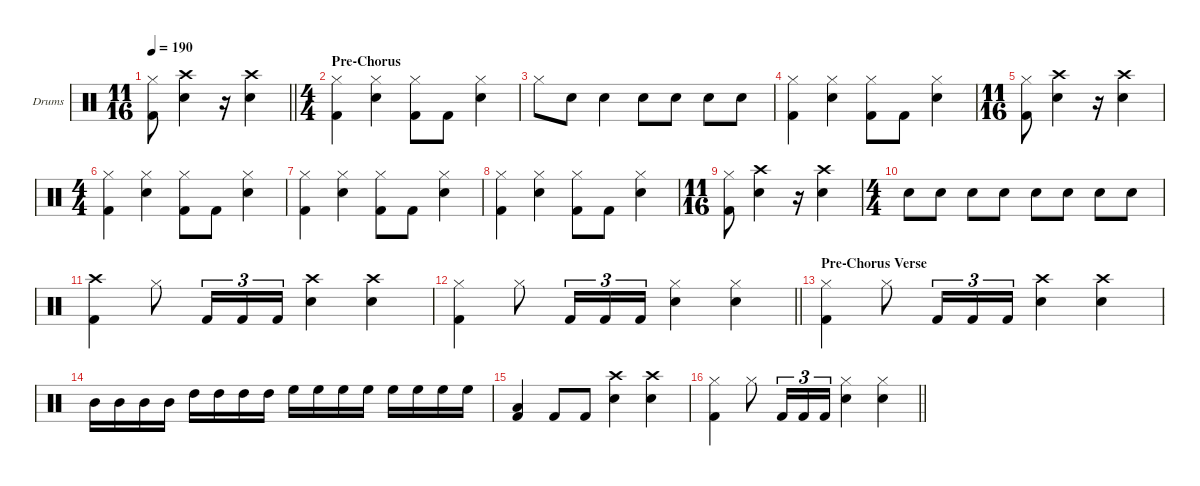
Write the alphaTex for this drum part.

\hideDynamics
\bracketExtendMode nobrackets
\firstSystemTrackNameOrientation horizontal
\otherSystemsTrackNameOrientation horizontal
\track ("Drumkit" "Drums") {instrument percussion}
\staff {score}
\articulation defaults
\ts (11 16)
\beaming (8 3 2)
\tempo 190
\clef neutral
\barLineRight lightlight
\ks c
("Kick (hit) 2" "Hi-Hat (closed)").8{dy fff} ("Crash high (hit)" "Snare (hit) 2").4 r.16 ("Crash high (hit)" "Snare (hit) 2").4 |
\ts (4 4)
\beaming (8 2 2 2 2)
\section ("" "Pre-Chorus")
("Kick (hit) 2" "Hi-Hat (closed)").4 ("Hi-Hat (closed)" "Snare (hit) 2").4 ("Kick (hit) 2" "Hi-Hat (closed)").8 "Kick (hit) 2".8 ("Snare (hit) 2" "Hi-Hat (closed)").4 |
"Hi-Hat (closed)".8 "Snare (hit) 2".8 "Snare (hit) 2".4 "Snare (hit) 2".8 "Snare (hit) 2".8 "Snare (hit) 2".8 "Snare (hit) 2".8 |
("Hi-Hat (closed)" "Kick (hit) 2").4 ("Snare (hit) 2" "Hi-Hat (closed)").4 ("Kick (hit) 2" "Hi-Hat (closed)").8 "Kick (hit) 2".8 ("Snare (hit) 2" "Hi-Hat (closed)").4 |
\ts (11 16)
\beaming (8 3 2)
("Kick (hit) 2" "Hi-Hat (closed)").8 ("Snare (hit) 2" "Crash high (hit)").4 r.16 ("Crash high (hit)" "Snare (hit) 2").4 |
\ts (4 4)
\beaming (8 2 2 2 2)
("Hi-Hat (closed)" "Kick (hit) 2").4 ("Snare (hit) 2" "Hi-Hat (closed)").4 ("Kick (hit) 2" "Hi-Hat (closed)").8 "Kick (hit) 2".8 ("Snare (hit) 2" "Hi-Hat (closed)").4 |
("Kick (hit) 2" "Hi-Hat (closed)").4 ("Snare (hit) 2" "Hi-Hat (closed)").4 ("Hi-Hat (closed)" "Kick (hit) 2").8 "Kick (hit) 2".8 ("Snare (hit) 2" "Hi-Hat (closed)").4 |
("Kick (hit) 2" "Hi-Hat (closed)").4 ("Snare (hit) 2" "Hi-Hat (closed)").4 ("Kick (hit) 2" "Hi-Hat (closed)").8 "Kick (hit) 2".8 ("Hi-Hat (closed)" "Snare (hit) 2").4 |
\ts (11 16)
\beaming (8 3 2)
("Kick (hit) 2" "Hi-Hat (closed)").8 ("Crash high (hit)" "Snare (hit) 2").4 r.16 ("Crash high (hit)" "Snare (hit) 2").4 |
\ts (4 4)
\beaming (8 2 2 2 2)
"Snare (hit) 2".8 "Snare (hit) 2".8 "Snare (hit) 2".8 "Snare (hit) 2".8 "Snare (hit) 2".8 "Snare (hit) 2".8 "Snare (hit) 2".8 "Snare (hit) 2".8 |
("Crash high (hit)" "Kick (hit) 2").4 "Hi-Hat (closed)".8 "Kick (hit) 2".16{tu (3 2)} "Kick (hit) 2".16{tu (3 2)} "Kick (hit) 2".16{tu (3 2)} ("Crash high (hit)" "Snare (hit) 2").4 ("Crash high (hit)" "Snare (hit) 2").4 |
\barLineRight lightlight
("Hi-Hat (closed)" "Kick (hit) 2").4 "Hi-Hat (closed)".8 "Kick (hit) 2".16{tu (3 2)} "Kick (hit) 2".16{tu (3 2)} "Kick (hit) 2".16{tu (3 2)} ("Snare (hit) 2" "Hi-Hat (closed)").4 ("Snare (hit) 2" "Hi-Hat (closed)").4 |
\section ("" "Pre-Chorus Verse")
("Kick (hit) 2" "Hi-Hat (closed)").4 "Hi-Hat (closed)".8 "Kick (hit) 2".16{tu (3 2)} "Kick (hit) 2".16{tu (3 2)} "Kick (hit) 2".16{tu (3 2)} ("Crash high (hit)" "Snare (hit) 2").4 ("Crash high (hit)" "Snare (hit) 2").4 |
"Mid Tom (hit)".16 "Mid Tom (hit)".16 "Mid Tom (hit)".16 "Mid Tom (hit)".16 "High Tom (hit)".16 "High Tom (hit)".16 "High Tom (hit)".16 "High Tom (hit)".16 "High Floor Tom (hit)".16 "High Floor Tom (hit)".16 "High Floor Tom (hit)".16 "High Floor Tom (hit)".16 "High Floor Tom (hit)".16 "High Floor Tom (hit)".16 "High Floor Tom (hit)".16 "High Floor Tom (hit)".16 |
("Kick (hit) 2" "Low Tom (hit)").4 "Kick (hit) 2".8 "Kick (hit) 2".8 ("Snare (hit) 2" "Crash high (hit)").4 ("Crash high (hit)" "Snare (hit) 2").4 |
\barLineRight lightlight
("Kick (hit) 2" "Hi-Hat (closed)").4 "Hi-Hat (closed)".8 "Kick (hit) 2".16{tu (3 2)} "Kick (hit) 2".16{tu (3 2)} "Kick (hit) 2".16{tu (3 2)} ("Snare (hit) 2" "Hi-Hat (closed)").4 ("Hi-Hat (closed)" "Snare (hit) 2").4
